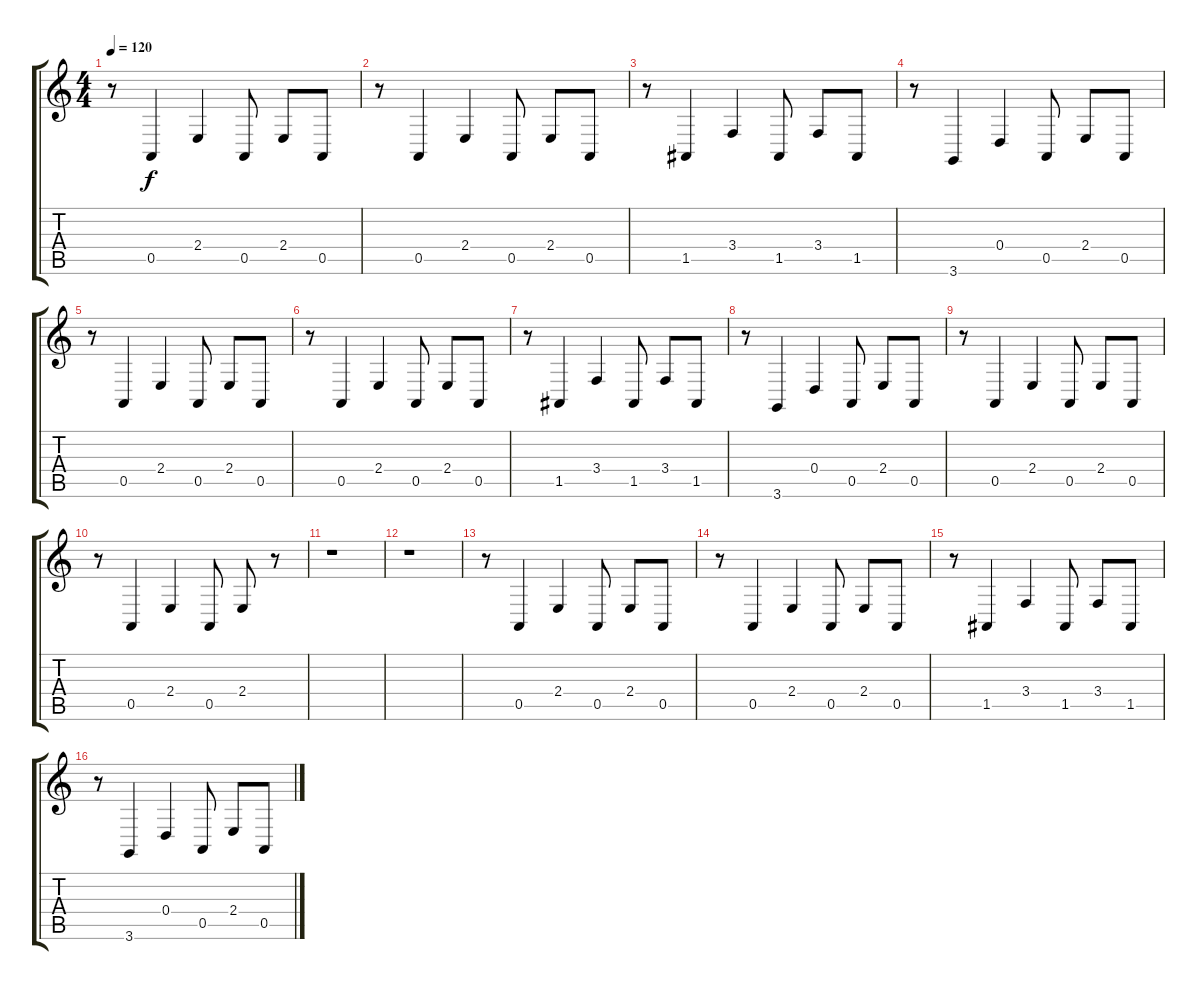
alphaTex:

\track "" {instrument stringensemble1}
\staff {score tabs}
\tuning (E4 B3 G3 D3 A2 E2) {hide}
\ts (4 4)
\tempo 120
\clef g2
\ks c
r.8{dy f} 0.5.4 2.4.4 0.5.8 2.4.8 0.5.8 |
r.8 0.5.4 2.4.4 0.5.8 2.4.8 0.5.8 |
r.8 1.5.4 3.4.4 1.5.8 3.4.8 1.5.8 |
r.8 3.6.4 0.4.4 0.5.8 2.4.8 0.5.8 |
r.8 0.5.4 2.4.4 0.5.8 2.4.8 0.5.8 |
r.8 0.5.4 2.4.4 0.5.8 2.4.8 0.5.8 |
r.8 1.5.4 3.4.4 1.5.8 3.4.8 1.5.8 |
r.8 3.6.4 0.4.4 0.5.8 2.4.8 0.5.8 |
r.8 0.5.4 2.4.4 0.5.8 2.4.8 0.5.8 |
r.8 0.5.4 2.4.4 0.5.8 2.4.8 r.8 |
r.1 |
r.1 |
r.8 0.5.4 2.4.4 0.5.8 2.4.8 0.5.8 |
r.8 0.5.4 2.4.4 0.5.8 2.4.8 0.5.8 |
r.8 1.5.4 3.4.4 1.5.8 3.4.8 1.5.8 |
r.8 3.6.4 0.4.4 0.5.8 2.4.8 0.5.8
